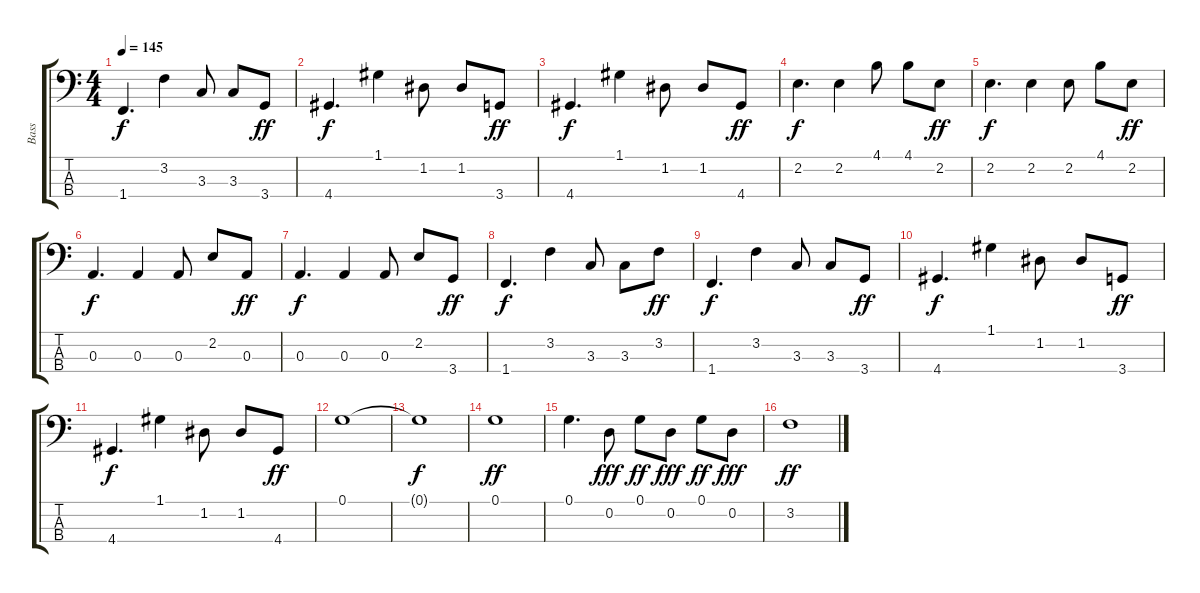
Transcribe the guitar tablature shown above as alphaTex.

\track ("Bass" "Bass") {instrument electricbassfinger}
\staff {score tabs}
\tuning (G2 D2 A1 E1) {hide}
\ts (4 4)
\tempo 145
\clef f4
\ks c
1.4.4{d dy f} 3.2.4 3.3.8 3.3.8 3.4.8{dy ff} |
4.4.4{d dy f} 1.1.4 1.2.8 1.2.8 3.4.8{dy ff} |
4.4.4{d dy f} 1.1.4 1.2.8 1.2.8 4.4.8{dy ff} |
2.2.4{d dy f} 2.2.4 4.1.8 4.1.8 2.2.8{dy ff} |
2.2.4{d dy f} 2.2.4 2.2.8 4.1.8 2.2.8{dy ff} |
0.3.4{d dy f} 0.3.4 0.3.8 2.2.8 0.3.8{dy ff} |
0.3.4{d dy f} 0.3.4 0.3.8 2.2.8 3.4.8{dy ff} |
1.4.4{d dy f} 3.2.4 3.3.8 3.3.8 3.2.8{dy ff} |
1.4.4{d dy f} 3.2.4 3.3.8 3.3.8 3.4.8{dy ff} |
4.4.4{d dy f} 1.1.4 1.2.8 1.2.8 3.4.8{dy ff} |
4.4.4{d dy f} 1.1.4 1.2.8 1.2.8 4.4.8{dy ff} |
0.1.1 |
0.1{t}.1{dy f} |
0.1.1{dy ff} |
0.1.4{d} 0.2.8{dy fff} 0.1.8{dy ff} 0.2.8{dy fff} 0.1.8{dy ff} 0.2.8{dy fff} |
3.2.1{dy ff}
